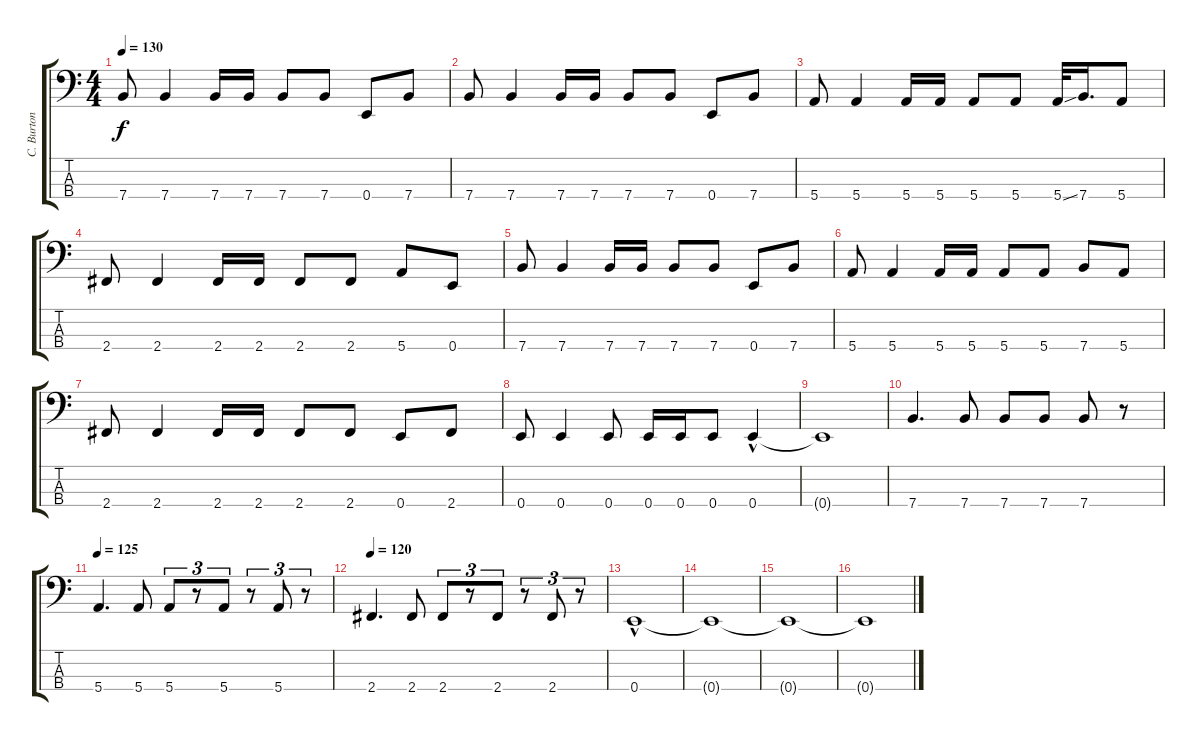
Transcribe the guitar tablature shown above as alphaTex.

\track ("C. Burton" "C. Burton") {instrument electricbassfinger}
\staff {score tabs}
\tuning (G2 D2 A1 E1) {hide}
\ts (4 4)
\tempo 130
\clef f4
\ks c
7.4.8{dy f} 7.4.4 7.4.16 7.4.16 7.4.8 7.4.8 0.4.8 7.4.8 |
7.4.8 7.4.4 7.4.16 7.4.16 7.4.8 7.4.8 0.4.8 7.4.8 |
5.4.8 5.4.4 5.4.16 5.4.16 5.4.8 5.4.8 5.4{ss}.32 7.4.16{d} 5.4.8 |
2.4.8 2.4.4 2.4.16 2.4.16 2.4.8 2.4.8 5.4.8 0.4.8 |
7.4.8 7.4.4 7.4.16 7.4.16 7.4.8 7.4.8 0.4.8 7.4.8 |
5.4.8 5.4.4 5.4.16 5.4.16 5.4.8 5.4.8 7.4.8 5.4.8 |
2.4.8 2.4.4 2.4.16 2.4.16 2.4.8 2.4.8 0.4.8 2.4.8 |
0.4.8 0.4.4 0.4.8 0.4.16 0.4.16 0.4.8 0.4{hac}.4 |
0.4{t}.1 |
7.4.4{d} 7.4.8 7.4.8 7.4.8 7.4.8 r.8 |
\tempo 125
5.4.4{d} 5.4.8 5.4.8{tu (3 2)} r.8{tu (3 2)} 5.4.8{tu (3 2)} r.8{tu (3 2)} 5.4.8{tu (3 2)} r.8{tu (3 2)} |
\tempo 120
2.4.4{d} 2.4.8 2.4.8{tu (3 2)} r.8{tu (3 2)} 2.4.8{tu (3 2)} r.8{tu (3 2)} 2.4.8{tu (3 2)} r.8{tu (3 2)} |
0.4{hac}.1 |
0.4{t}.1 |
0.4{t}.1 |
0.4{t}.1
